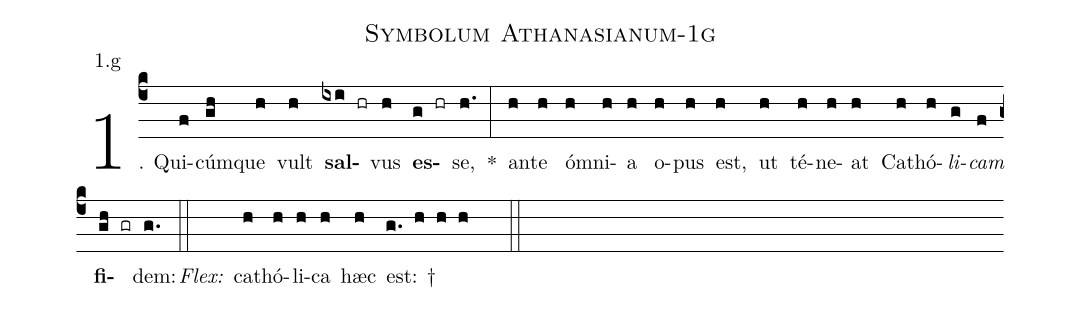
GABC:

name: Symbolum Athanasianum-1g;
annotation: 1.g;
%%
(c4)1. Qui(f)cúm(gh)que(h) vult(h) <b>sal</b>(ixi hr)vus(h) <b>es</b>(g hr)se,(h.) *(:) an(h)te(h) óm(h)ni(h)a(h) o(h)pus(h) est,(h) ut(h) té(h)ne(h)at(h) Ca(h)thó(h)<i>li</i>(g)<i>cam</i>(f) <b>fi</b>(gh gr)dem:(g.) (::)
<i>Flex:</i>()  ca(h)thó(h)li(h)ca(h) hæc(h) est: †(g. h h h  ::)
